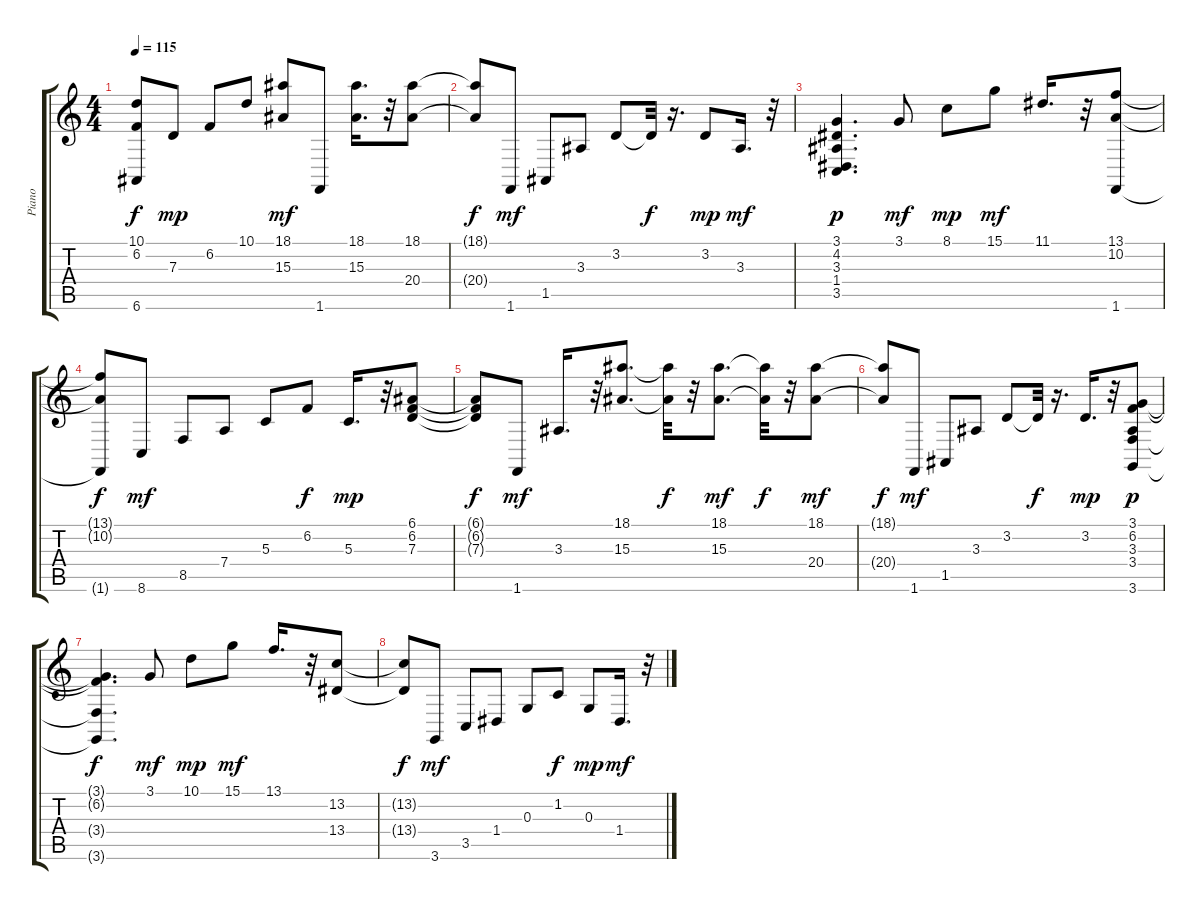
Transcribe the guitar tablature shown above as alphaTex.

\track ("Piano" "Piano") {instrument acousticgrandpiano}
\staff {score tabs}
\tuning (E4 B3 G3 D3 A2 E2) {hide}
\ts (4 4)
\tempo 115
\clef g2
\ks c
(10.1{t} 6.2{t} 6.6{t}).8{dy f} 7.3.8{dy mp} 6.2.8 10.1.8 (18.1 15.3).8{dy mf} 1.6.8 (18.1 15.3).16{d} r.32 (18.1 20.4).8 |
(18.1{t} 20.4{t}).8{dy f} 1.6.8{dy mf} 1.5.8 3.3.8 3.2.8 3.2{t}.32{dy f} r.16{d} 3.2.8{dy mp} 3.3.16{d dy mf} r.32 |
(3.1 4.2 3.3 1.4 3.5).4{d dy p} 3.1.8{dy mf} 8.1.8{dy mp} 15.1.8{dy mf} 11.1.16{d} r.32 (13.1 10.2 1.6).8 |
(13.1{t} 10.2{t} 1.6{t}).8{dy f} 8.6.8{dy mf} 8.5.8 7.4.8 5.3.8 6.2.8{dy f} 5.3.16{d dy mp} r.32 (6.1 6.2 7.3).8 |
(6.1{t} 6.2{t} 7.3{t}).8{dy f} 1.6.8{dy mf} 3.3.16{d} r.32 (18.1 15.3).8{d} (18.1{t} 15.3{t}).32{dy f} r.32 (18.1 15.3).8{d dy mf} (18.1{t} 15.3{t}).32{dy f} r.32 (18.1 20.4).8{dy mf} |
(18.1{t} 20.4{t}).8{dy f} 1.6.8{dy mf} 1.5.8 3.3.8 3.2.8 3.2{t}.32{dy f} r.16{d} 3.2.16{d dy mp} r.32 (3.1 6.2 3.3 3.4 3.6).8{dy p} |
(3.1{t} 6.2{t} 3.4{t} 3.6{t}).4{d dy f} 3.1.8{dy mf} 10.1.8{dy mp} 15.1.8{dy mf} 13.1.16{d} r.32 (13.2 13.4).8 |
(13.2{t} 13.4{t}).8{dy f} 3.6.8{dy mf} 3.5.8 1.4.8 0.3.8 1.2.8{dy f} 0.3.8{dy mp} 1.4.16{d dy mf} r.32
